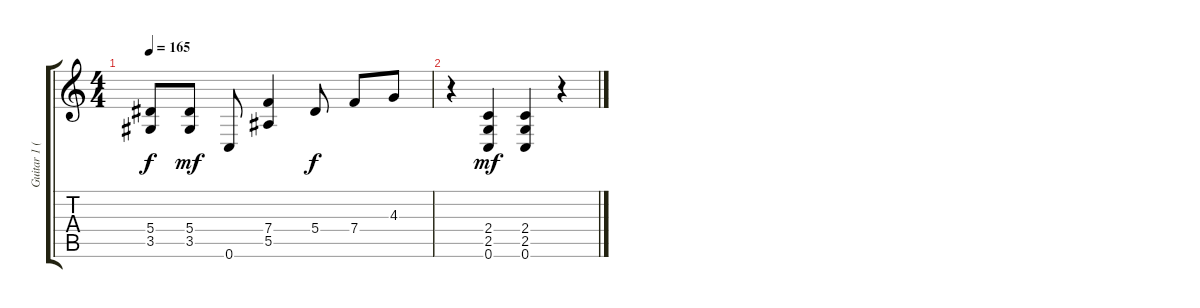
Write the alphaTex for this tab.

\track ("Guitar 1 (Lead)" "Guitar 1 (") {instrument distortionguitar}
\staff {score tabs}
\tuning (C4 G3 Eb3 Bb2 F2 C2) {hide}
\ts (4 4)
\tempo 165
\clef g2
\ks c
(5.4{t} 3.5{t}).8{dy f} (5.4 3.5).8{dy mf} 0.6.8 (7.4 5.5).4 5.4.8{dy f} 7.4.8 4.3.8 |
r.4 (2.4 2.5 0.6).4{dy mf} (2.4 2.5 0.6).4 r.4
